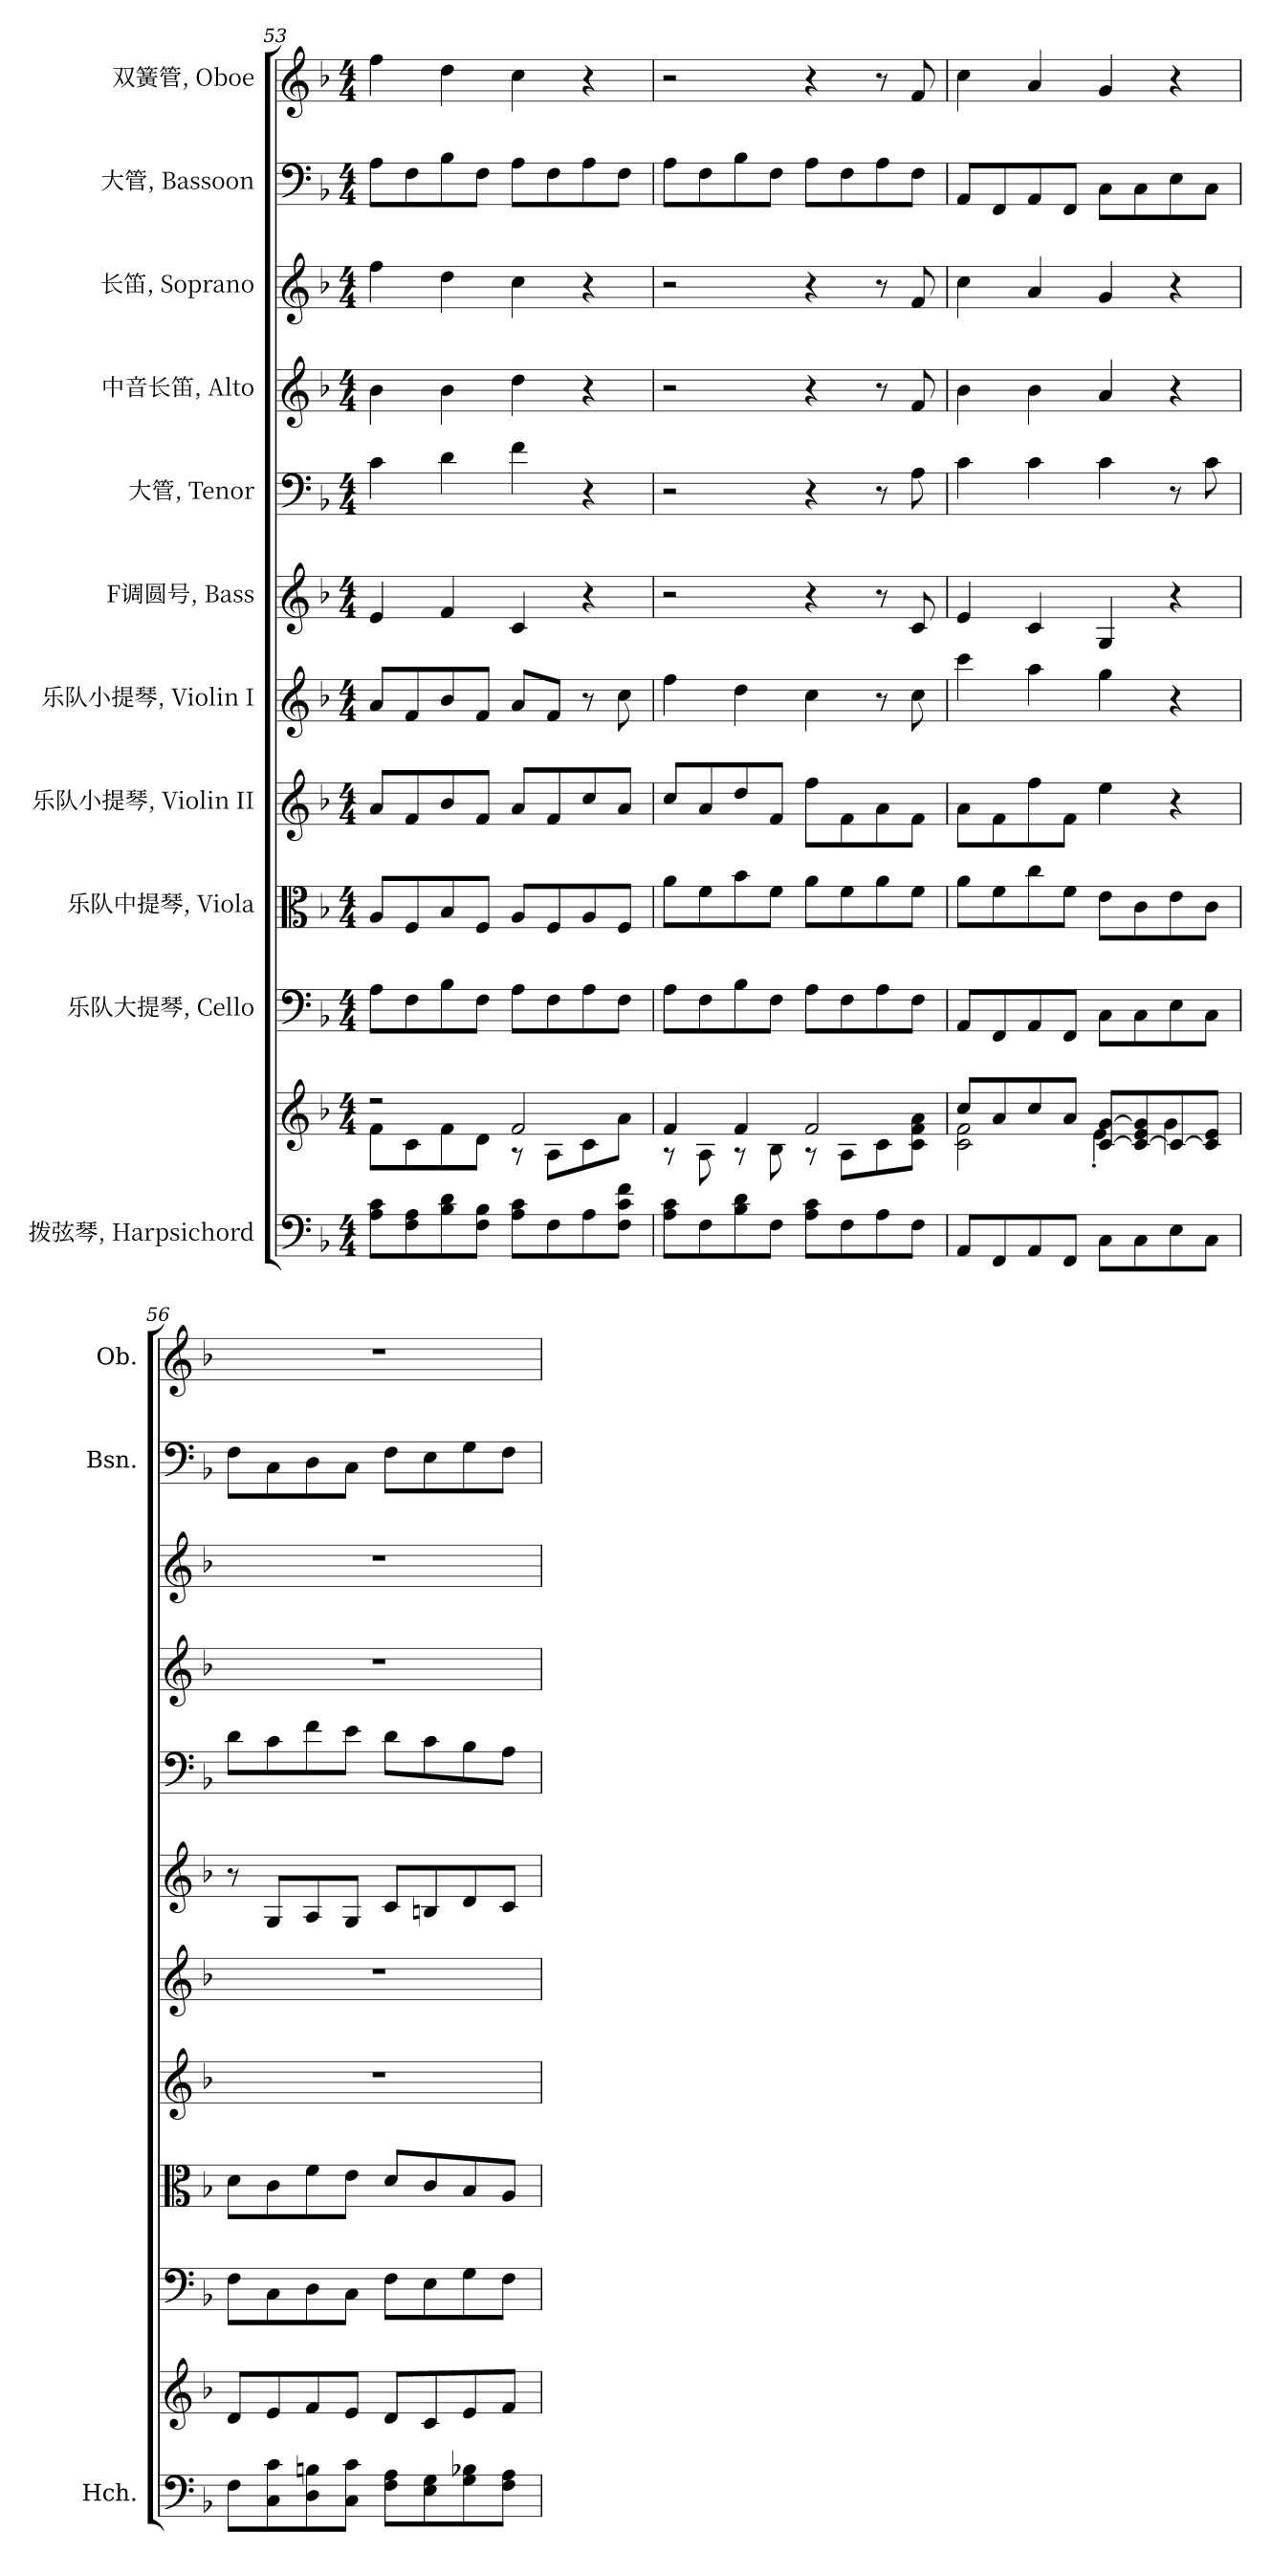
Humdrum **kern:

**kern	**kern	**kern	**kern	**kern	**kern	**kern	**kern	**kern	**kern	**kern	**kern
*part11	*part11	*part10	*part9	*part8	*part7	*part6	*part5	*part4	*part3	*part2	*part1
*staff12	*staff11	*staff10	*staff9	*staff8	*staff7	*staff6	*staff5	*staff4	*staff3	*staff2	*staff1
*I"拨弦琴, Harpsichord	*	*I"乐队大提琴, Cello	*I"乐队中提琴, Viola	*I"乐队小提琴, Violin II	*I"乐队小提琴, Violin I	*I"F调圆号, Bass	*I"大管, Tenor	*I"中音长笛, Alto	*I"长笛, Soprano	*I"大管, Bassoon	*I"双簧管, Oboe
*I'Hch.	*	*	*	*	*	*	*	*	*	*I'Bsn.	*I'Ob.
*clefF4	*clefG2	*clefF4	*clefC3	*clefG2	*clefG2	*clefG2	*clefF4	*clefG2	*clefG2	*clefF4	*clefG2
*	*	*	*	*	*	*ITrd4c7	*	*ITrd3c5	*	*	*
*k[b-]	*k[b-]	*k[b-]	*k[b-]	*k[b-]	*k[b-]	*k[b-e-]	*k[b-]	*k[]	*k[b-]	*k[b-]	*k[b-]
*M4/4	*M4/4	*M4/4	*M4/4	*M4/4	*M4/4	*M4/4	*M4/4	*M4/4	*M4/4	*M4/4	*M4/4
=53	=53	=53	=53	=53	=53	=53	=53	=53	=53	=53	=53
*	*^	*	*	*	*	*	*	*	*	*	*
8A\ 8c\L	2r	8f\L	8A\L	8A/L	8a/L	8a/L	4A/	4c\	4f\	4ff\	8A\L	4ff\
8F\ 8A\	.	8c\	8F\	8F/	8f/	8f/	.	.	.	.	8F\	.
8B-\ 8d\	.	8f\	8B-\	8B-/	8b-/	8b-/	4B-/	4d\	4f\	4dd\	8B-\	4dd\
8F\ 8B-\J	.	8d\J	8F\J	8F/J	8f/J	8f/J	.	.	.	.	8F\J	.
8A\ 8c\L	2f/	8r	8A\L	8A/L	8a/L	8a/L	4F/	4f\	4a\	4cc\	8A\L	4cc\
8F\	.	8A\L	8F\	8F/	8f/	8f/J	.	.	.	.	8F\	.
8A\	.	8c\	8A\	8A/	8cc/	8r	4r	4r	4r	4r	8A\	4r
8F\ 8c\ 8f\J	.	8a\J	8F\J	8F/J	8a/J	8cc\	.	.	.	.	8F\J	.
=54	=54	=54	=54	=54	=54	=54	=54	=54	=54	=54	=54	=54
8A\ 8c\L	4f/	8r	8A\L	8a\L	8cc/L	4ff\	2r	2r	2r	2r	8A\L	2r
8F\	.	8A\	8F\	8f\	8a/	.	.	.	.	.	8F\	.
8B-\ 8d\	4f/	8r	8B-\	8b-\	8dd/	4dd\	.	.	.	.	8B-\	.
8F\J	.	8B-\	8F\J	8f\J	8f/J	.	.	.	.	.	8F\J	.
8A\ 8c\L	2f/	8r	8A\L	8a\L	8ff\L	4cc\	4r	4r	4r	4r	8A\L	4r
8F\	.	8A\L	8F\	8f\	8f\	.	.	.	.	.	8F\	.
8A\	.	8c\	8A\	8a\	8a\	8r	8r	8r	8r	8r	8A\	8r
8F\J	.	8c\ 8f\ 8a\J	8F\J	8f\J	8f\J	8cc\	8F/	8A\	8c/	8f/	8F\J	8f/
=55	=55	=55	=55	=55	=55	=55	=55	=55	=55	=55	=55	=55
8AA/L	8cc/L	2c\ 2f\	8AA/L	8a\L	8a\L	4ccc\	4A/	4c\	4f\	4cc\	8AA/L	4cc\
8FF/	8a/	.	8FF/	8f\	8f\	.	.	.	.	.	8FF/	.
8AA/	8cc/	.	8AA/	8cc\	8ff\	4aa\	4F/	4c\	4f\	4a/	8AA/	4a/
8FF/J	8a/J	.	8FF/J	8f\J	8f\J	.	.	.	.	.	8FF/J	.
8C\L	[8c/ [8g/L	4e'\	8C\L	8e\L	4ee\	4gg\	4C/	4c\	4e/	4g/	8C\L	4g/
8C\	8c/_ 8e/ 8g/]	.	8C\	8c\	.	.	.	.	.	.	8C\	.
8E\	8c/_	4g\	8E\	8e\	4r	4r	4r	8r	4r	4r	8E\	4r
8C\J	8c/] 8e/J	.	8C\J	8c\J	.	.	.	8c\	.	.	8C\J	.
*	*v	*v	*	*	*	*	*	*	*	*	*	*
!!LO:PB:g=z
=56	=56	=56	=56	=56	=56	=56	=56	=56	=56	=56	=56
8F\L	8d/L	8F\L	8d\L	1r	1r	8r	8d\L	1r	1r	8F\L	1r
8C\ 8c\	8e/	8C\	8c\	.	.	8C/L	8c\	.	.	8C\	.
8D\ 8Bn\	8f/	8D\	8f\	.	.	8D/	8f\	.	.	8D\	.
8C\ 8c\J	8e/J	8C\J	8e\J	.	.	8C/J	8e\J	.	.	8C\J	.
8F\ 8A\L	8d/L	8F\L	8d/L	.	.	8F/L	8d\L	.	.	8F\L	.
8E\ 8G\	8c/	8E\	8c/	.	.	8En/	8c\	.	.	8E\	.
8G\ 8B-X\	8e/	8G\	8B-/	.	.	8G/	8B-\	.	.	8G\	.
8F\ 8A\J	8f/J	8F\J	8A/J	.	.	8F/J	8A\J	.	.	8F\J	.
=	=	=	=	=	=	=	=	=	=	=	=
*-	*-	*-	*-	*-	*-	*-	*-	*-	*-	*-	*-
